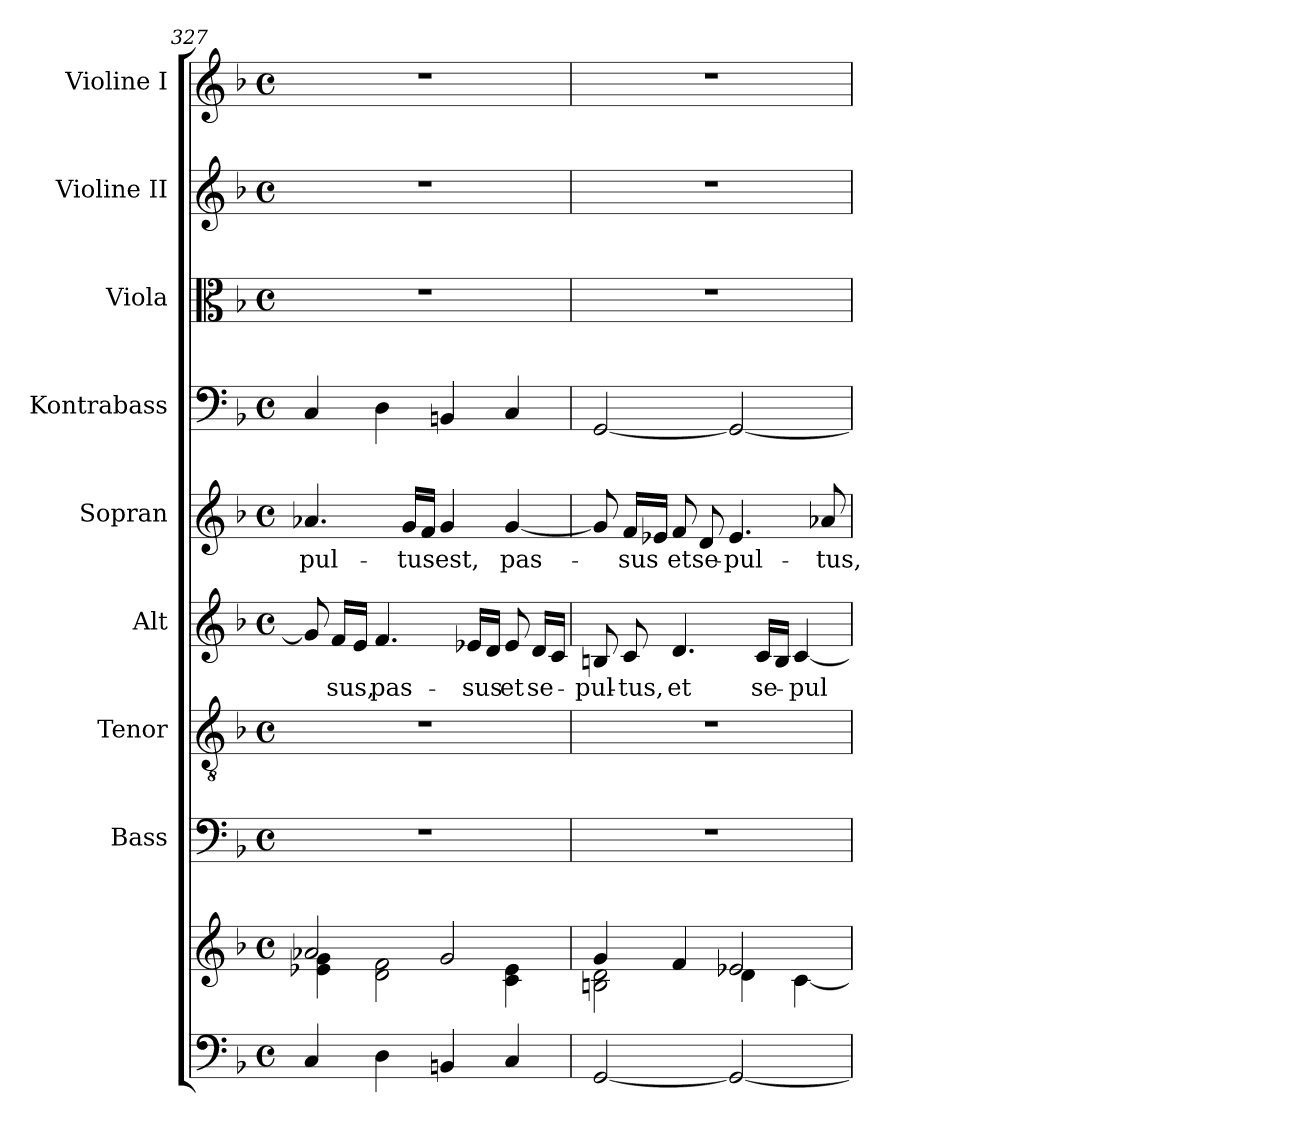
**kern	**kern	**kern	**kern	**kern	**text	**kern	**text	**kern	**kern	**kern	**kern
*part9	*part9	*part8	*part7	*part6	*part6	*part5	*part5	*part4	*part3	*part2	*part1
*staff10	*staff9	*staff8	*staff7	*staff6	*staff6	*staff5	*staff5	*staff4	*staff3	*staff2	*staff1
*	*	*I"Bass	*I"Tenor	*I"Alt	*	*I"Sopran	*	*I"Kontrabass	*I"Viola	*I"Violine II	*I"Violine I
*	*	*I'B.	*I'T.	*I'A.	*	*I'S.	*	*I'Kb.	*I'Vla.	*I'Vl. II	*I'Vl. I
*clefF4	*clefG2	*clefF4	*clefGv2	*clefG2	*	*clefG2	*	*clefF4	*clefC3	*clefG2	*clefG2
*	*	*	*	*	*	*	*	*ITrd7c12	*	*	*
*k[b-]	*k[b-]	*k[b-]	*k[b-]	*k[b-]	*	*k[b-]	*	*k[b-]	*k[b-]	*k[b-]	*k[b-]
*F:	*F:	*F:	*F:	*F:	*	*F:	*	*F:	*F:	*F:	*F:
*M4/4	*M4/4	*M4/4	*M4/4	*M4/4	*	*M4/4	*	*M4/4	*M4/4	*M4/4	*M4/4
*met(c)	*met(c)	*met(c)	*met(c)	*met(c)	*	*met(c)	*	*met(c)	*met(c)	*met(c)	*met(c)
=327	=327	=327	=327	=327	=327	=327	=327	=327	=327	=327	=327
*	*^	*	*	*	*	*	*	*	*	*	*
!	!	!	!	!	!	!	!	!LO:LY:b	!	!	!	!
4C/	2a-X/	4e-X\ 4g\	1r	1r	8g/]	.	4.a-X/	-pul-	4CC/	1r	1r	1r
!	!	!	!	!	!	!LO:LY:b	!	!	!	!	!	!
.	.	.	.	.	16f/LL	-sus,	.	.	.	.	.	.
.	.	.	.	.	16e/JJ	.	.	.	.	.	.	.
!	!	!	!	!	!	!LO:LY:b	!	!	!	!	!	!
4D\	.	2d\ 2f\	.	.	4.f/	pas-	.	.	4DD\	.	.	.
!	!	!	!	!	!	!	!	!LO:LY:b	!	!	!	!
.	.	.	.	.	.	.	16g/LL	-tus	.	.	.	.
.	.	.	.	.	.	.	16f/JJ	.	.	.	.	.
!	!	!	!	!	!	!	!	!LO:LY:b	!	!	!	!
4BBn/	2g/	.	.	.	.	.	4g/	est,	4BBBn/	.	.	.
!	!	!	!	!	!	!LO:LY:b	!	!	!	!	!	!
.	.	.	.	.	16e-X/LL	-sus	.	.	.	.	.	.
.	.	.	.	.	16d/JJ	.	.	.	.	.	.	.
!	!	!	!	!	!	!LO:LY:b	!	!LO:LY:b	!	!	!	!
4C/	.	4c\ 4e-\	.	.	8e-/	et	[4g/	pas-	4CC/	.	.	.
!	!	!	!	!	!	!LO:LY:b	!	!	!	!	!	!
.	.	.	.	.	16d/LL	se-	.	.	.	.	.	.
.	.	.	.	.	16c/JJ	.	.	.	.	.	.	.
=328	=328	=328	=328	=328	=328	=328	=328	=328	=328	=328	=328	=328
!	!	!	!	!	!	!LO:LY:b	!	!	!	!	!	!
[2GG/	4g/	2Bn\ 2d\	1r	1r	8Bn/	-pul-	8g/]	.	[2GGG/	1r	1r	1r
!	!	!	!	!	!	!LO:LY:b	!	!LO:LY:b	!	!	!	!
.	.	.	.	.	8c/	-tus,	16f/LL	-sus	.	.	.	.
.	.	.	.	.	.	.	16e-X/JJ	.	.	.	.	.
!	!	!	!	!	!	!LO:LY:b	!	!LO:LY:b	!	!	!	!
.	4f/	.	.	.	4.d/	et	8f/	et	.	.	.	.
!	!	!	!	!	!	!	!	!LO:LY:b	!	!	!	!
.	.	.	.	.	.	.	8d/	se-	.	.	.	.
!	!	!	!	!	!	!	!	!LO:LY:b	!	!	!	!
2GG/_	2e-X/	4d\	.	.	.	.	4.e-/	-pul-	2GGG/_	.	.	.
!	!	!	!	!	!	!LO:LY:b	!	!	!	!	!	!
.	.	.	.	.	16c/LL	se-	.	.	.	.	.	.
.	.	.	.	.	16B/JJ	.	.	.	.	.	.	.
!	!	!	!	!	!	!LO:LY:b	!	!	!	!	!	!
.	.	[<4c\	.	.	[4c/	-pul-	.	.	.	.	.	.
!	!	!	!	!	!	!	!	!LO:LY:b	!	!	!	!
.	.	.	.	.	.	.	8a-X/	-tus,	.	.	.	.
*	*v	*v	*	*	*	*	*	*	*	*	*	*
=	=	=	=	=	=	=	=	=	=	=	=
*-	*-	*-	*-	*-	*-	*-	*-	*-	*-	*-	*-
